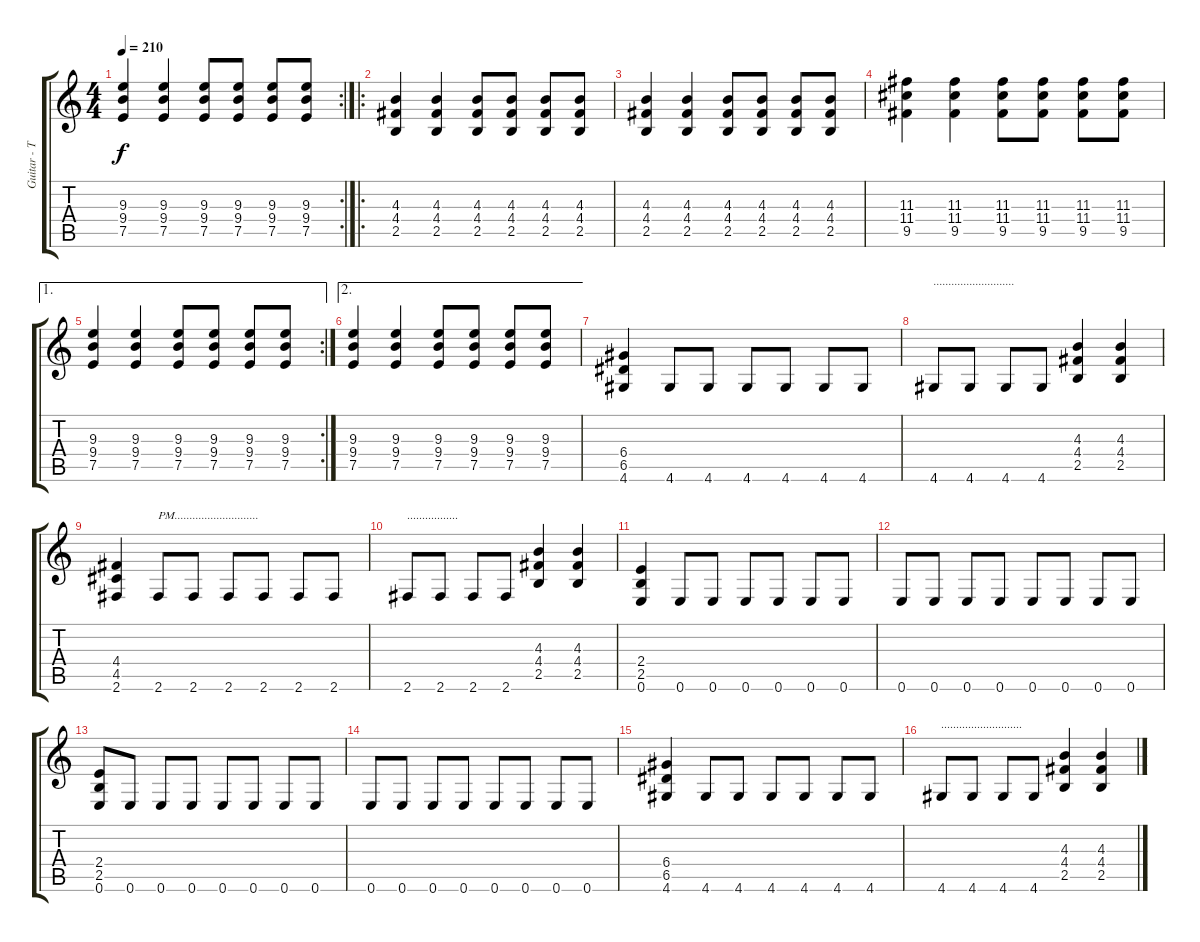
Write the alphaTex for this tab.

\track ("Guitar - Tom Mattew Delonge" "Guitar - T") {instrument distortionguitar}
\staff {score tabs}
\tuning (E4 B3 G3 D3 A2 E2) {hide}
\rc 2
\ts (4 4)
\tempo 210
\clef g2
\ks c
(9.3 9.4 7.5).4{dy f} (9.3 9.4 7.5).4 (9.3 9.4 7.5).8 (9.3 9.4 7.5).8 (9.3 9.4 7.5).8 (9.3 9.4 7.5).8 |
\ro
(4.3 4.4 2.5).4 (4.3 4.4 2.5).4 (4.3 4.4 2.5).8 (4.3 4.4 2.5).8 (4.3 4.4 2.5).8 (4.3 4.4 2.5).8 |
(4.3 4.4 2.5).4 (4.3 4.4 2.5).4 (4.3 4.4 2.5).8 (4.3 4.4 2.5).8 (4.3 4.4 2.5).8 (4.3 4.4 2.5).8 |
(11.3 11.4 9.5).4 (11.3 11.4 9.5).4 (11.3 11.4 9.5).8 (11.3 11.4 9.5).8 (11.3 11.4 9.5).8 (11.3 11.4 9.5).8 |
\ae 1
\rc 2
(9.3 9.4 7.5).4 (9.3 9.4 7.5).4 (9.3 9.4 7.5).8 (9.3 9.4 7.5).8 (9.3 9.4 7.5).8 (9.3 9.4 7.5).8 |
\ae 2
(9.3 9.4 7.5).4 (9.3 9.4 7.5).4 (9.3 9.4 7.5).8 (9.3 9.4 7.5).8 (9.3 9.4 7.5).8 (9.3 9.4 7.5).8 |
(6.4 6.5 4.6).4 4.6.8 4.6.8 4.6.8 4.6.8 4.6.8 4.6.8 |
4.6.8{txt "..........................."} 4.6.8 4.6.8 4.6.8 (4.3 4.4 2.5).4 (4.3 4.4 2.5).4 |
(4.4 4.5 2.6).4 2.6.8{txt "PM............................"} 2.6.8 2.6.8 2.6.8 2.6.8 2.6.8 |
2.6.8{txt "................."} 2.6.8 2.6.8 2.6.8 (4.3 4.4 2.5).4 (4.3 4.4 2.5).4 |
(2.4 2.5 0.6).4 0.6.8 0.6.8 0.6.8 0.6.8 0.6.8 0.6.8 |
0.6.8 0.6.8 0.6.8 0.6.8 0.6.8 0.6.8 0.6.8 0.6.8 |
(2.4 2.5 0.6).8 0.6.8 0.6.8 0.6.8 0.6.8 0.6.8 0.6.8 0.6.8 |
0.6.8 0.6.8 0.6.8 0.6.8 0.6.8 0.6.8 0.6.8 0.6.8 |
(6.4 6.5 4.6).4 4.6.8 4.6.8 4.6.8 4.6.8 4.6.8 4.6.8 |
4.6.8{txt "..........................."} 4.6.8 4.6.8 4.6.8 (4.3 4.4 2.5).4 (4.3 4.4 2.5).4
